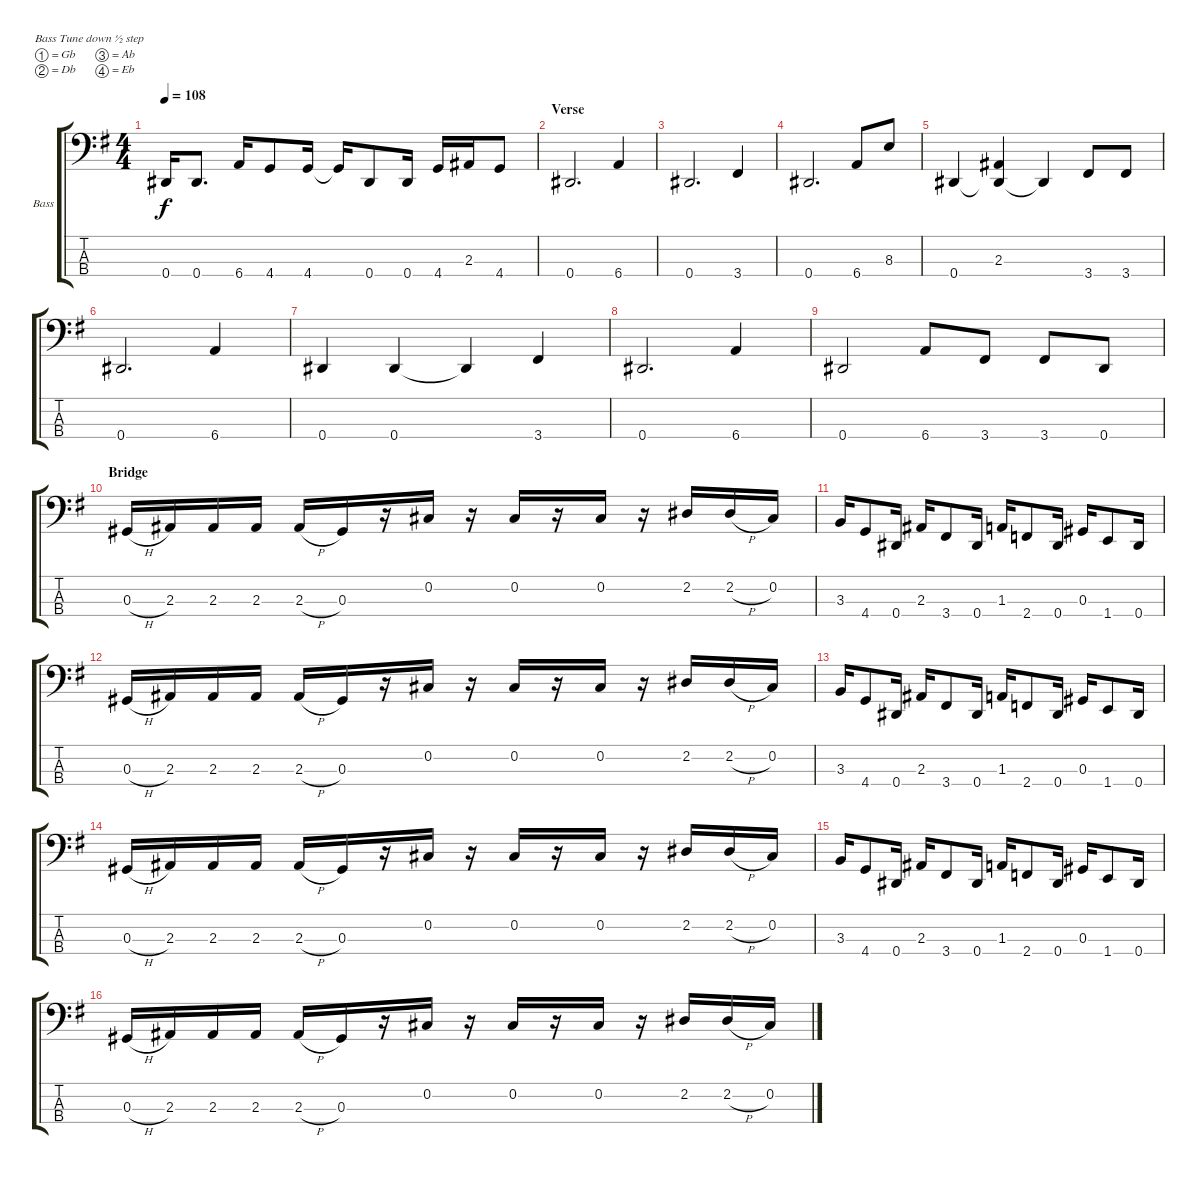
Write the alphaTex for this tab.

\defaultSystemsLayout 4
\bracketExtendMode groupsimilarinstruments
\firstSystemTrackNameOrientation horizontal
\otherSystemsTrackNameOrientation horizontal
\track ("Bass" "Bass") {instrument electricbassfinger}
\staff {score tabs}
\tuning (Gb2 Db2 Ab1 Eb1)
\ts (4 4)
\tempo 108
\clef f4
\scale
1.05549
\ks g
0.4.16{dy f} 0.4.8{d} 6.4.16 4.4.8 4.4.16 4.4{t}.16 0.4.8 0.4.16 4.4.16 2.3.16 4.4.8 |
\section ("" "Verse")
\scale
0.944515 0.4.2{d} 6.4.4 |
\scale
1.05549 0.4.2{d} 3.4.4 |
\scale
0.944515 0.4.2{d} 6.4.8 8.3.8 |
\scale
1.05549 0.4.4 (2.3 0.4{t}).4 0.4{t}.4 3.4.8 3.4.8 |
\scale
0.944515 0.4.2{d} 6.4.4 |
\scale
1.05549 0.4.4 0.4.4 0.4{t}.4 3.4.4 |
\scale
0.944515 0.4.2{d} 6.4.4 |
\scale
1.05549 0.4.2 6.4.8 3.4.8 3.4.8 0.4.8 |
\section ("" "Bridge")
\scale
0.944515 0.3{h}.16 2.3.16 2.3.16 2.3.16 2.3{h}.16 0.3.16 r.16 0.2.16 r.16 0.2.16 r.16 0.2.16 r.16 2.2.16 2.2{h}.16 0.2.16 |
\scale
1.05549 3.3.16 4.4.8 0.4.16 2.3.16 3.4.8 0.4.16 1.3.16 2.4.8 0.4.16 0.3.16 1.4.8 0.4.16 |
\scale
0.944515 0.3{h}.16 2.3.16 2.3.16 2.3.16 2.3{h}.16 0.3.16 r.16 0.2.16 r.16 0.2.16 r.16 0.2.16 r.16 2.2.16 2.2{h}.16 0.2.16 |
\scale
1.05549 3.3.16 4.4.8 0.4.16 2.3.16 3.4.8 0.4.16 1.3.16 2.4.8 0.4.16 0.3.16 1.4.8 0.4.16 |
\scale
0.944515 0.3{h}.16 2.3.16 2.3.16 2.3.16 2.3{h}.16 0.3.16 r.16 0.2.16 r.16 0.2.16 r.16 0.2.16 r.16 2.2.16 2.2{h}.16 0.2.16 |
\scale
1.05549 3.3.16 4.4.8 0.4.16 2.3.16 3.4.8 0.4.16 1.3.16 2.4.8 0.4.16 0.3.16 1.4.8 0.4.16 |
\scale
0.944515 0.3{h}.16 2.3.16 2.3.16 2.3.16 2.3{h}.16 0.3.16 r.16 0.2.16 r.16 0.2.16 r.16 0.2.16 r.16 2.2.16 2.2{h}.16 0.2.16
